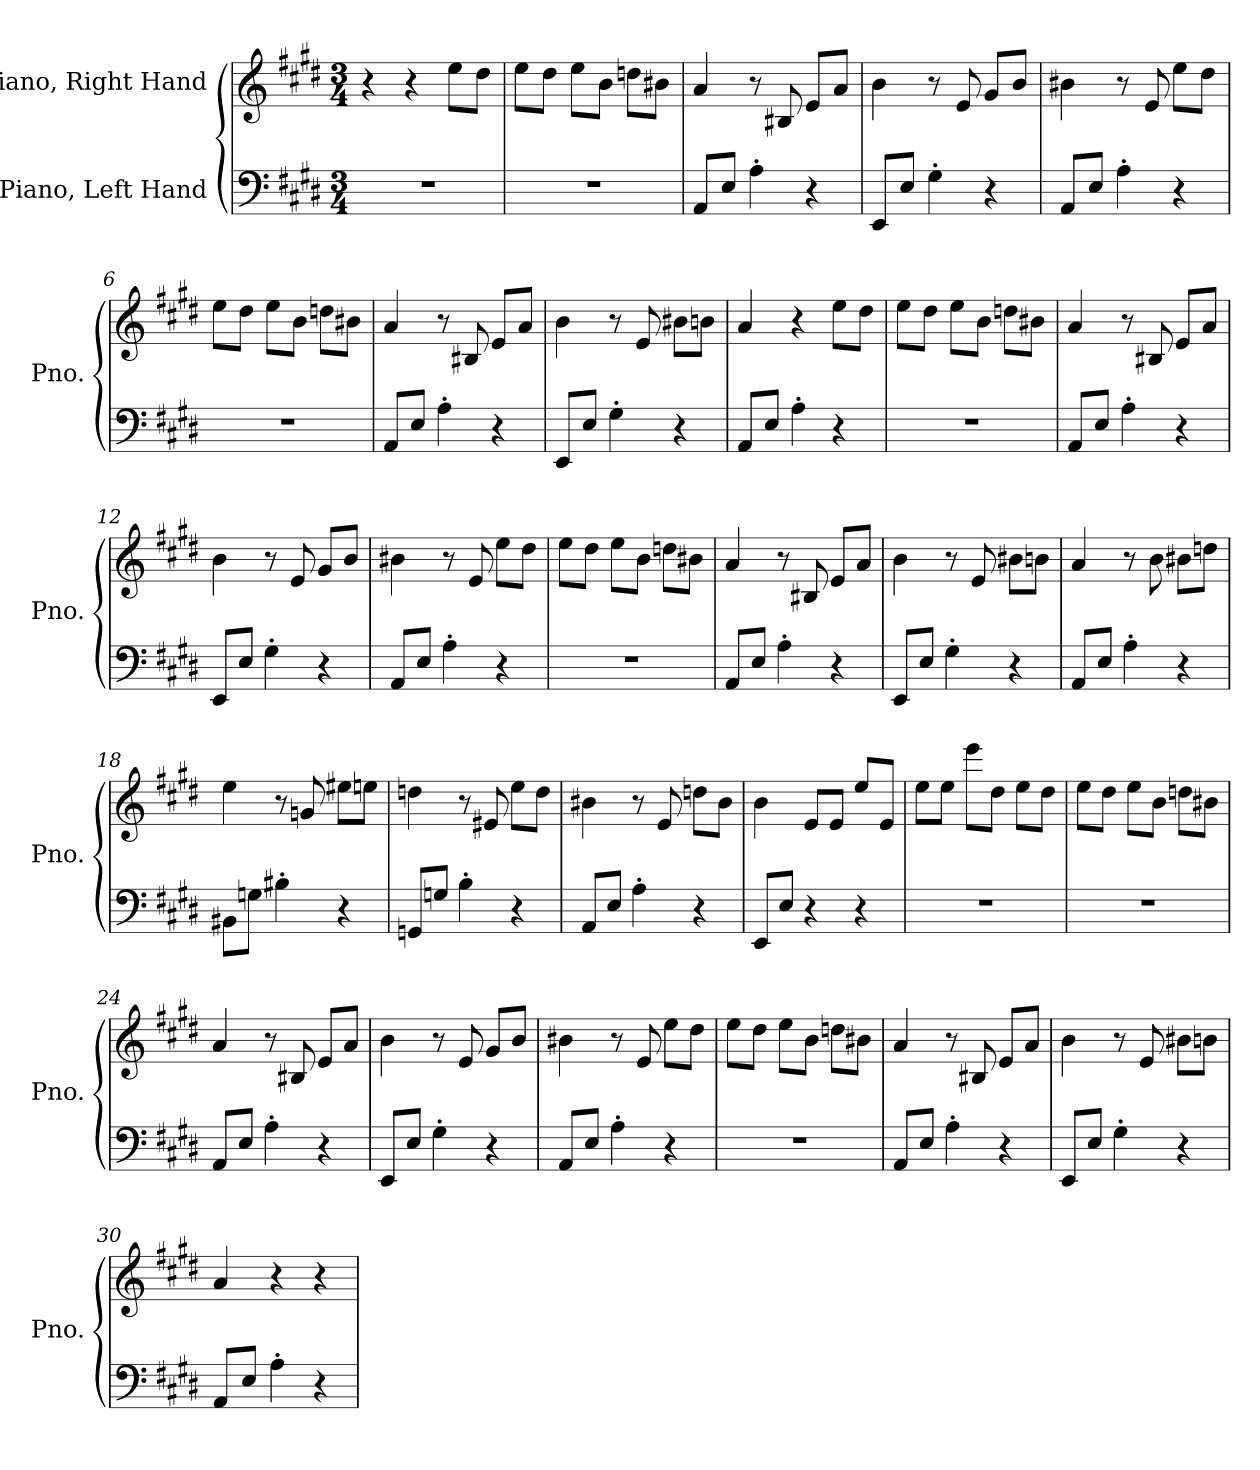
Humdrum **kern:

**kern	**kern
*part2	*part1
*staff2	*staff1
*I"Piano, Left Hand	*I"Piano, Right Hand
*I'Pno.	*I'Pno.
*clefF4	*clefG2
*k[f#c#g#d#]	*k[f#c#g#d#]
*M3/4	*M3/4
*MM140	*MM140
=1	=1
2.r	4r
.	4r
.	8ee\L
.	8dd#\J
=2	=2
2.r	8ee\L
.	8dd#\J
.	8ee\L
.	8b\J
.	8ddn\L
.	8b#X\J
=3	=3
8AA/L	4a/
8E/J	.
4A'\	8r
.	8B#X/
4r	8e/L
.	8a/J
=4	=4
8EE/L	4b\
8E/J	.
4G#'\	8r
.	8e/
4r	8g#/L
.	8b/J
=5	=5
8AA/L	4b#X\
8E/J	.
4A'\	8r
.	8e/
4r	8ee\L
.	8dd#\J
!!LO:LB:g=z
=6	=6
2.r	8ee\L
.	8dd#\J
.	8ee\L
.	8b\J
.	8ddn\L
.	8b#X\J
=7	=7
8AA/L	4a/
8E/J	.
4A'\	8r
.	8B#X/
4r	8e/L
.	8a/J
=8	=8
8EE/L	4b\
8E/J	.
4G#'\	8r
.	8e/
4r	8b#X\L
.	8bn\J
=9	=9
8AA/L	4a/
8E/J	.
4A'\	4r
4r	8ee\L
.	8dd#\J
=10	=10
2.r	8ee\L
.	8dd#\J
.	8ee\L
.	8b\J
.	8ddn\L
.	8b#X\J
!!LO:LB:g=z
=11	=11
8AA/L	4a/
8E/J	.
4A'\	8r
.	8B#X/
4r	8e/L
.	8a/J
=12	=12
8EE/L	4b\
8E/J	.
4G#'\	8r
.	8e/
4r	8g#/L
.	8b/J
=13	=13
8AA/L	4b#X\
8E/J	.
4A'\	8r
.	8e/
4r	8ee\L
.	8dd#\J
=14	=14
2.r	8ee\L
.	8dd#\J
.	8ee\L
.	8b\J
.	8ddn\L
.	8b#X\J
=15	=15
8AA/L	4a/
8E/J	.
4A'\	8r
.	8B#X/
4r	8e/L
.	8a/J
!!LO:LB:g=z
=16	=16
8EE/L	4b\
8E/J	.
4G#'\	8r
.	8e/
4r	8b#X\L
.	8bn\J
=17	=17
8AA/L	4a/
8E/J	.
4A'\	8r
.	8b\
4r	8b#X\L
.	8ddn\J
=18	=18
8BB#X\L	4ee\
8Gn\J	.
4B#X'\	8r
.	8gn/
4r	8ee#X\L
.	8een\J
=19	=19
8GGn/L	4ddn\
8Gn/J	.
4B'\	8r
.	8e#X/
4r	8ee\L
.	8dd\J
!!LO:LB:g=z
=20	=20
8AA/L	4b#X\
8E/J	.
4A'\	8r
.	8e/
4r	8ddn\L
.	8b#\J
=21	=21
8EE/L	4b\
8E/J	.
4r	8e/L
.	8e/J
4r	8ee/L
.	8e/J
=22	=22
2.r	8ee\L
.	8ee\J
.	8eee\L
.	8dd#\J
.	8ee\L
.	8dd#\J
=23	=23
2.r	8ee\L
.	8dd#\J
.	8ee\L
.	8b\J
.	8ddn\L
.	8b#X\J
=24	=24
8AA/L	4a/
8E/J	.
4A'\	8r
.	8B#X/
4r	8e/L
.	8a/J
!!LO:LB:g=z
=25	=25
8EE/L	4b\
8E/J	.
4G#'\	8r
.	8e/
4r	8g#/L
.	8b/J
=26	=26
8AA/L	4b#X\
8E/J	.
4A'\	8r
.	8e/
4r	8ee\L
.	8dd#\J
=27	=27
2.r	8ee\L
.	8dd#\J
.	8ee\L
.	8b\J
.	8ddn\L
.	8b#X\J
=28	=28
8AA/L	4a/
8E/J	.
4A'\	8r
.	8B#X/
4r	8e/L
.	8a/J
=29	=29
8EE/L	4b\
8E/J	.
4G#'\	8r
.	8e/
4r	8b#X\L
.	8bn\J
!!LO:PB:g=z
=30	=30
8AA/L	4a/
8E/J	.
4A'\	4r
4r	4r
=	=
*-	*-
